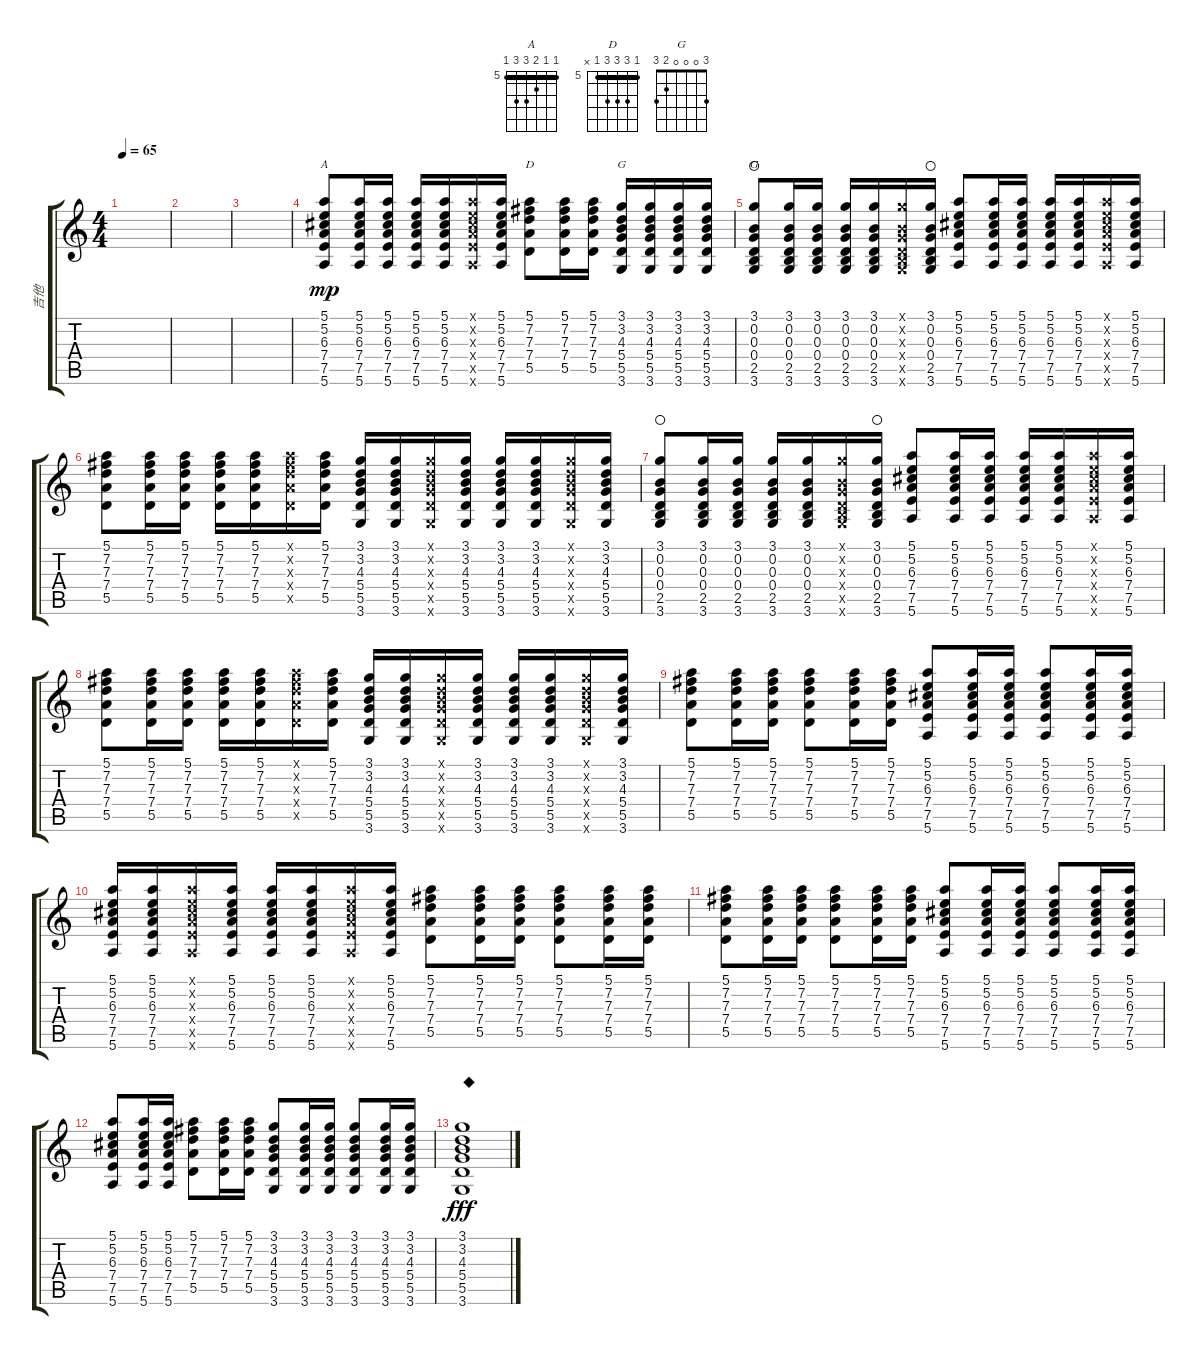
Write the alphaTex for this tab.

\track ("吉他" "吉他") {instrument acousticguitarsteel}
\staff {score tabs}
\tuning (E4 B3 G3 D3 A2 E2) {hide}
\chord ("A" 5 5 6 7 7 5) {firstfret 5 barre 5}
\chord ("D" 5 7 7 7 5 x) {firstfret 5 barre 5}
\chord ("G" 3 3 4 5 5 3) {barre 3}
\chord ("G" 3 0 0 0 2 3)
\ts (4 4)
\tempo 65
\clef g2
\ks c
|
|
|
(5.1 5.2 6.3 7.4 7.5 5.6).8{ch "A" dy mp} (5.1 5.2 6.3 7.4 7.5 5.6).16 (5.1 5.2 6.3 7.4 7.5 5.6).16 (5.1 5.2 6.3 7.4 7.5 5.6).16 (5.1 5.2 6.3 7.4 7.5 5.6).16 (5.1{x} 5.2{x} 6.3{x} 7.4{x} 7.5{x} 5.6{x}).16 (5.1 5.2 6.3 7.4 7.5 5.6).16 (5.1 7.2 7.3 7.4 5.5).8{ch "D"} (5.1 7.2 7.3 7.4 5.5).16 (5.1 7.2 7.3 7.4 5.5).16 (3.1 3.2 4.3 5.4 5.5 3.6).16{ch "G"} (3.1 3.2 4.3 5.4 5.5 3.6).16 (3.1 3.2 4.3 5.4 5.5 3.6).16 (3.1 3.2 4.3 5.4 5.5 3.6).16 |
(3.1 0.2 0.3 0.4 2.5 3.6).8{ch "G" waho} (3.1 0.2 0.3 0.4 2.5 3.6).16 (3.1 0.2 0.3 0.4 2.5 3.6).16 (3.1 0.2 0.3 0.4 2.5 3.6).16 (3.1 0.2 0.3 0.4 2.5 3.6).16 (3.1{x} 0.2{x} 0.3{x} 0.4{x} 2.5{x} 3.6{x}).16 (3.1 0.2 0.3 0.4 2.5 3.6).16{waho} (5.1 5.2 6.3 7.4 7.5 5.6).8 (5.1 5.2 6.3 7.4 7.5 5.6).16 (5.1 5.2 6.3 7.4 7.5 5.6).16 (5.1 5.2 6.3 7.4 7.5 5.6).16 (5.1 5.2 6.3 7.4 7.5 5.6).16 (5.1{x} 5.2{x} 6.3{x} 7.4{x} 7.5{x} 5.6{x}).16 (5.1 5.2 6.3 7.4 7.5 5.6).16 |
(5.1 7.2 7.3 7.4 5.5).8 (5.1 7.2 7.3 7.4 5.5).16 (5.1 7.2 7.3 7.4 5.5).16 (5.1 7.2 7.3 7.4 5.5).16 (5.1 7.2 7.3 7.4 5.5).16 (5.1{x} 7.2{x} 7.3{x} 7.4{x} 5.5{x}).16 (5.1 7.2 7.3 7.4 5.5).16 (3.1 3.2 4.3 5.4 5.5 3.6).16 (3.1 3.2 4.3 5.4 5.5 3.6).16 (3.1{x} 3.2{x} 4.3{x} 5.4{x} 5.5{x} 3.6{x}).16 (3.1 3.2 4.3 5.4 5.5 3.6).16 (3.1 3.2 4.3 5.4 5.5 3.6).16 (3.1 3.2 4.3 5.4 5.5 3.6).16 (3.1{x} 3.2{x} 4.3{x} 5.4{x} 5.5{x} 3.6{x}).16 (3.1 3.2 4.3 5.4 5.5 3.6).16 |
(3.1 0.2 0.3 0.4 2.5 3.6).8{waho} (3.1 0.2 0.3 0.4 2.5 3.6).16 (3.1 0.2 0.3 0.4 2.5 3.6).16 (3.1 0.2 0.3 0.4 2.5 3.6).16 (3.1 0.2 0.3 0.4 2.5 3.6).16 (3.1{x} 0.2{x} 0.3{x} 0.4{x} 2.5{x} 3.6{x}).16 (3.1 0.2 0.3 0.4 2.5 3.6).16{waho} (5.1 5.2 6.3 7.4 7.5 5.6).8 (5.1 5.2 6.3 7.4 7.5 5.6).16 (5.1 5.2 6.3 7.4 7.5 5.6).16 (5.1 5.2 6.3 7.4 7.5 5.6).16 (5.1 5.2 6.3 7.4 7.5 5.6).16 (5.1{x} 5.2{x} 6.3{x} 7.4{x} 7.5{x} 5.6{x}).16 (5.1 5.2 6.3 7.4 7.5 5.6).16 |
(5.1 7.2 7.3 7.4 5.5).8 (5.1 7.2 7.3 7.4 5.5).16 (5.1 7.2 7.3 7.4 5.5).16 (5.1 7.2 7.3 7.4 5.5).16 (5.1 7.2 7.3 7.4 5.5).16 (5.1{x} 7.2{x} 7.3{x} 7.4{x} 5.5{x}).16 (5.1 7.2 7.3 7.4 5.5).16 (3.1 3.2 4.3 5.4 5.5 3.6).16 (3.1 3.2 4.3 5.4 5.5 3.6).16 (3.1{x} 3.2{x} 4.3{x} 5.4{x} 5.5{x} 3.6{x}).16 (3.1 3.2 4.3 5.4 5.5 3.6).16 (3.1 3.2 4.3 5.4 5.5 3.6).16 (3.1 3.2 4.3 5.4 5.5 3.6).16 (3.1{x} 3.2{x} 4.3{x} 5.4{x} 5.5{x} 3.6{x}).16 (3.1 3.2 4.3 5.4 5.5 3.6).16 |
(5.1 7.2 7.3 7.4 5.5).8 (5.1 7.2 7.3 7.4 5.5).16 (5.1 7.2 7.3 7.4 5.5).16 (5.1 7.2 7.3 7.4 5.5).8 (5.1 7.2 7.3 7.4 5.5).16 (5.1 7.2 7.3 7.4 5.5).16 (5.1 5.2 6.3 7.4 7.5 5.6).8 (5.1 5.2 6.3 7.4 7.5 5.6).16 (5.1 5.2 6.3 7.4 7.5 5.6).16 (5.1 5.2 6.3 7.4 7.5 5.6).8 (5.1 5.2 6.3 7.4 7.5 5.6).16 (5.1 5.2 6.3 7.4 7.5 5.6).16 |
(5.1 5.2 6.3 7.4 7.5 5.6).16 (5.1 5.2 6.3 7.4 7.5 5.6).16 (5.1{x} 5.2{x} 6.3{x} 7.4{x} 7.5{x} 5.6{x}).16 (5.1 5.2 6.3 7.4 7.5 5.6).16 (5.1 5.2 6.3 7.4 7.5 5.6).16 (5.1 5.2 6.3 7.4 7.5 5.6).16 (5.1{x} 5.2{x} 6.3{x} 7.4{x} 7.5{x} 5.6{x}).16 (5.1 5.2 6.3 7.4 7.5 5.6).16 (5.1 7.2 7.3 7.4 5.5).8 (5.1 7.2 7.3 7.4 5.5).16 (5.1 7.2 7.3 7.4 5.5).16 (5.1 7.2 7.3 7.4 5.5).8 (5.1 7.2 7.3 7.4 5.5).16 (5.1 7.2 7.3 7.4 5.5).16 |
(5.1 7.2 7.3 7.4 5.5).8 (5.1 7.2 7.3 7.4 5.5).16 (5.1 7.2 7.3 7.4 5.5).16 (5.1 7.2 7.3 7.4 5.5).8 (5.1 7.2 7.3 7.4 5.5).16 (5.1 7.2 7.3 7.4 5.5).16 (5.1 5.2 6.3 7.4 7.5 5.6).8 (5.1 5.2 6.3 7.4 7.5 5.6).16 (5.1 5.2 6.3 7.4 7.5 5.6).16 (5.1 5.2 6.3 7.4 7.5 5.6).8 (5.1 5.2 6.3 7.4 7.5 5.6).16 (5.1 5.2 6.3 7.4 7.5 5.6).16 |
(5.1 5.2 6.3 7.4 7.5 5.6).8 (5.1 5.2 6.3 7.4 7.5 5.6).16 (5.1 5.2 6.3 7.4 7.5 5.6).16 (5.1 7.2 7.3 7.4 5.5).8 (5.1 7.2 7.3 7.4 5.5).16 (5.1 7.2 7.3 7.4 5.5).16 (3.1 3.2 4.3 5.4 5.5 3.6).8 (3.1 3.2 4.3 5.4 5.5 3.6).16 (3.1 3.2 4.3 5.4 5.5 3.6).16 (3.1 3.2 4.3 5.4 5.5 3.6).8 (3.1 3.2 4.3 5.4 5.5 3.6).16 (3.1 3.2 4.3 5.4 5.5 3.6).16 |
(3.1 3.2 4.3 5.4 5.5 3.6).1{txt "◆" dy fff}
